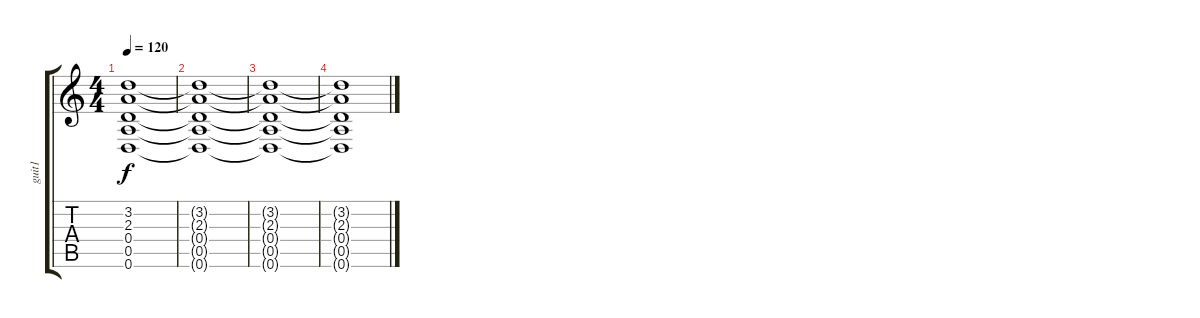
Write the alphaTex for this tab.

\track ("guit1" "guit1") {instrument electricguitarclean}
\staff {score tabs}
\tuning (E4 B3 G3 D3 A2 D2) {hide}
\ts (4 4)
\tempo 120
\clef g2
\ks c
(3.2{t} 2.3{t} 0.4{t} 0.5{t} 0.6{t}).1{dy f} |
(3.2{t} 2.3{t} 0.4{t} 0.5{t} 0.6{t}).1 |
(3.2{t} 2.3{t} 0.4{t} 0.5{t} 0.6{t}).1 |
(3.2{t} 2.3{t} 0.4{t} 0.5{t} 0.6{t}).1
